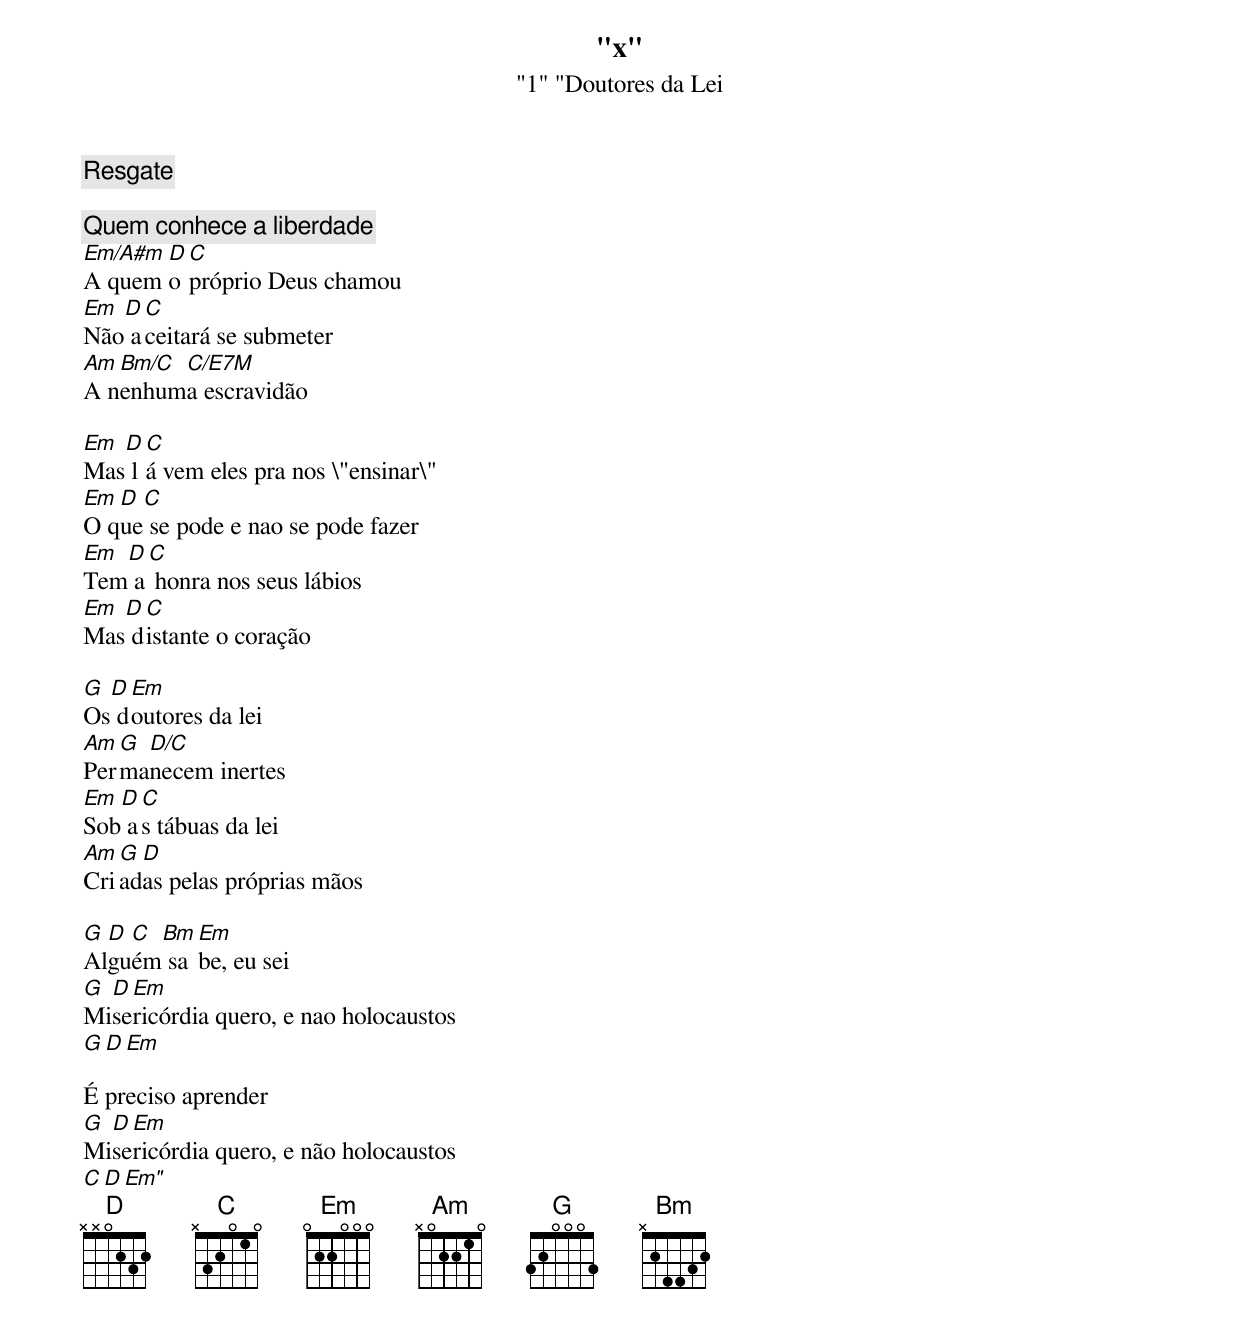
"x"
"1" "Doutores da Lei
Resgate

Quem conhece a liberdade
Em/A#m D C
A quem o próprio Deus chamou
Em D C
Não aceitará se submeter
Am Bm/C C/E7M
A nenhuma escravidão

Em D C
Mas lá vem eles pra nos \"ensinar\"
Em D C
O que se pode e nao se pode fazer
Em D C
Tem a honra nos seus lábios
Em D C
Mas distante o coração

G D Em
Os doutores da lei
Am G D/C
Permanecem inertes
Em D C
Sob as tábuas da lei
Am G D
Criadas pelas próprias mãos

G D C Bm Em
Alguém sabe, eu sei
G D Em
Misericórdia quero, e nao holocaustos
G D Em

É preciso aprender
G D Em
Misericórdia quero, e não holocaustos
C D Em"
